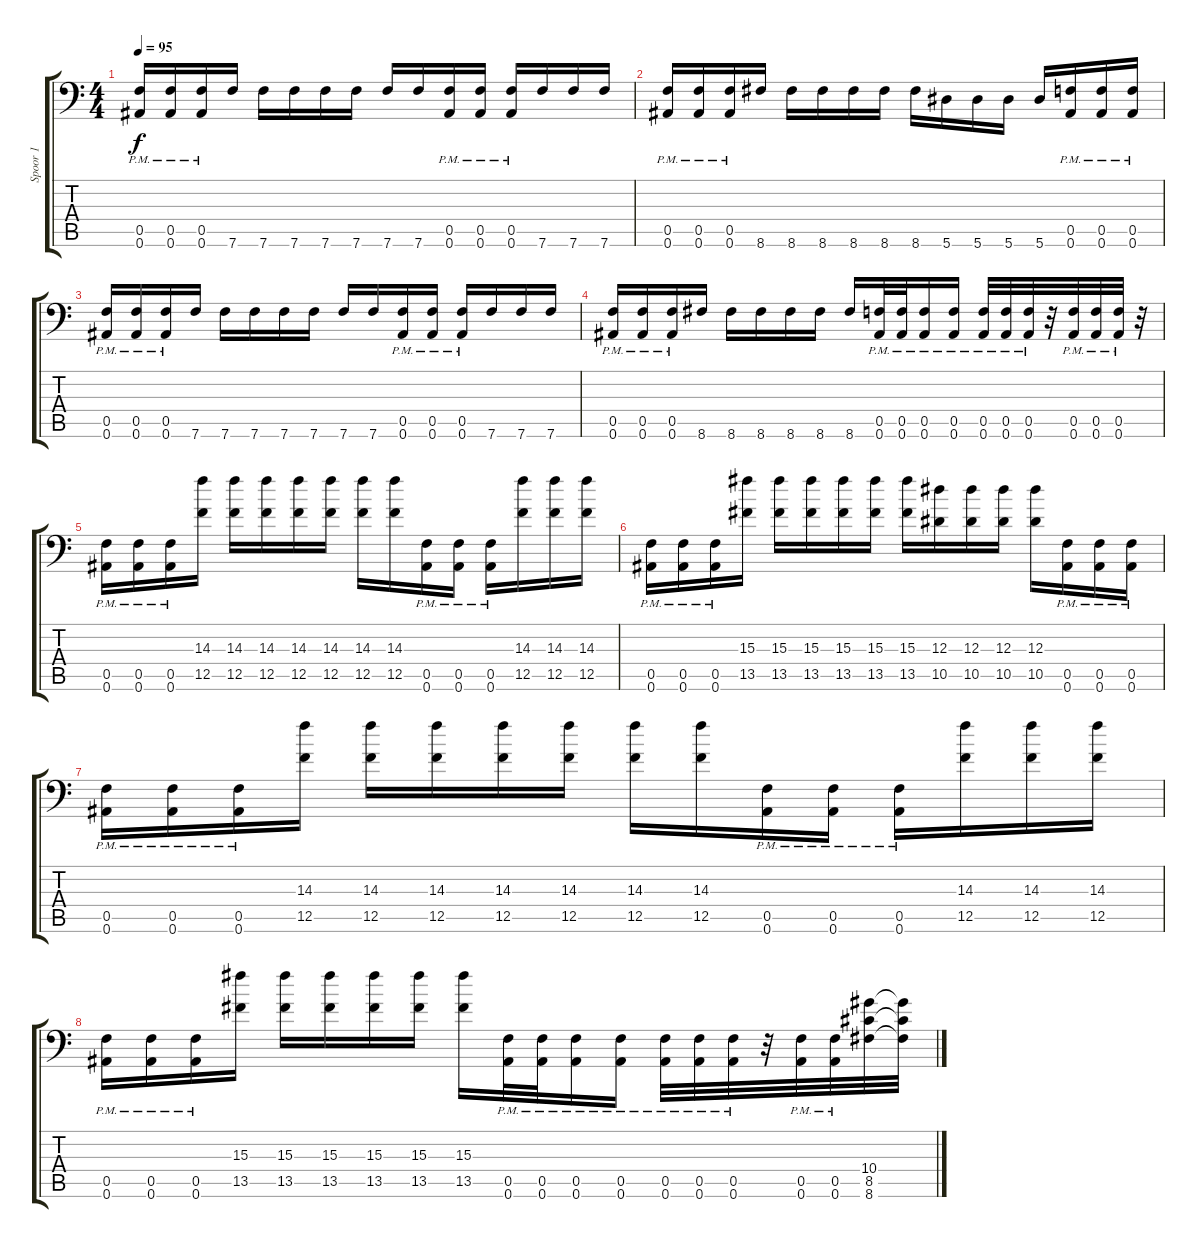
\track ("Spoor 1" "Spoor 1") {instrument distortionguitar}
\staff {score tabs}
\tuning (C4 G3 Eb3 Bb2 F2 Bb1) {hide}
\ts (4 4)
\tempo 95
\clef f4
\ks c
(0.5{pm} 0.6{pm}).16{dy f} (0.5{pm} 0.6{pm}).16 (0.5{pm} 0.6{pm}).16 7.6.16 7.6.16 7.6.16 7.6.16 7.6.16 7.6.16 7.6.16 (0.5{pm} 0.6{pm}).16 (0.5{pm} 0.6{pm}).16 (0.5{pm} 0.6{pm}).16 7.6.16 7.6.16 7.6.16 |
(0.5{pm} 0.6{pm}).16 (0.5{pm} 0.6{pm}).16 (0.5{pm} 0.6{pm}).16 8.6.16 8.6.16 8.6.16 8.6.16 8.6.16 8.6.16 5.6.16 5.6.16 5.6.16 5.6.16 (0.5{pm} 0.6{pm}).16 (0.5{pm} 0.6{pm}).16 (0.5{pm} 0.6{pm}).16 |
(0.5{pm} 0.6{pm}).16 (0.5{pm} 0.6{pm}).16 (0.5{pm} 0.6{pm}).16 7.6.16 7.6.16 7.6.16 7.6.16 7.6.16 7.6.16 7.6.16 (0.5{pm} 0.6{pm}).16 (0.5{pm} 0.6{pm}).16 (0.5{pm} 0.6{pm}).16 7.6.16 7.6.16 7.6.16 |
(0.5{pm} 0.6{pm}).16 (0.5{pm} 0.6{pm}).16 (0.5{pm} 0.6{pm}).16 8.6.16 8.6.16 8.6.16 8.6.16 8.6.16 8.6.16 (0.5{pm} 0.6{pm}).32 (0.5{pm} 0.6{pm}).32 (0.5{pm} 0.6{pm}).16 (0.5{pm} 0.6{pm}).16 (0.5{pm} 0.6{pm}).32 (0.5{pm} 0.6{pm}).32 (0.5{pm} 0.6{pm}).32 r.32 (0.5{pm} 0.6{pm}).32 (0.5{pm} 0.6{pm}).32 (0.5{pm} 0.6{pm}).32 r.32 |
(0.5{pm} 0.6{pm}).16 (0.5{pm} 0.6{pm}).16 (0.5{pm} 0.6{pm}).16 (14.3 12.5).16 (14.3 12.5).16 (14.3 12.5).16 (14.3 12.5).16 (14.3 12.5).16 (14.3 12.5).16 (14.3 12.5).16 (0.5{pm} 0.6{pm}).16 (0.5{pm} 0.6{pm}).16 (0.5{pm} 0.6{pm}).16 (14.3 12.5).16 (14.3 12.5).16 (14.3 12.5).16 |
(0.5{pm} 0.6{pm}).16 (0.5{pm} 0.6{pm}).16 (0.5{pm} 0.6{pm}).16 (15.3 13.5).16 (15.3 13.5).16 (15.3 13.5).16 (15.3 13.5).16 (15.3 13.5).16 (15.3 13.5).16 (12.3 10.5).16 (12.3 10.5).16 (12.3 10.5).16 (12.3 10.5).16 (0.5{pm} 0.6{pm}).16 (0.5{pm} 0.6{pm}).16 (0.5{pm} 0.6{pm}).16 |
(0.5{pm} 0.6{pm}).16 (0.5{pm} 0.6{pm}).16 (0.5{pm} 0.6{pm}).16 (14.3 12.5).16 (14.3 12.5).16 (14.3 12.5).16 (14.3 12.5).16 (14.3 12.5).16 (14.3 12.5).16 (14.3 12.5).16 (0.5{pm} 0.6{pm}).16 (0.5{pm} 0.6{pm}).16 (0.5{pm} 0.6{pm}).16 (14.3 12.5).16 (14.3 12.5).16 (14.3 12.5).16 |
(0.5{pm} 0.6{pm}).16 (0.5{pm} 0.6{pm}).16 (0.5{pm} 0.6{pm}).16 (15.3 13.5).16 (15.3 13.5).16 (15.3 13.5).16 (15.3 13.5).16 (15.3 13.5).16 (15.3 13.5).16 (0.5{pm} 0.6{pm}).32 (0.5{pm} 0.6{pm}).32 (0.5{pm} 0.6{pm}).16 (0.5{pm} 0.6{pm}).16 (0.5{pm} 0.6{pm}).32 (0.5{pm} 0.6{pm}).32 (0.5{pm} 0.6{pm}).32 r.32 (0.5{pm} 0.6{pm}).32 (0.5{pm} 0.6{pm}).32 (10.4 8.5 8.6).32 (10.4{t} 8.5{t} 8.6{t}).32
